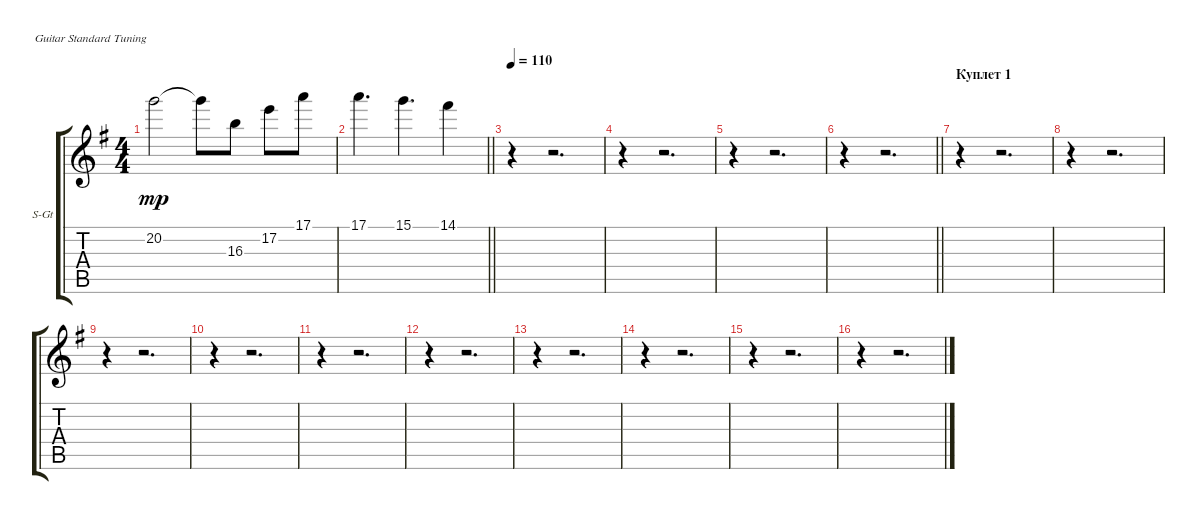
\bracketExtendMode groupsimilarinstruments
\firstSystemTrackNameOrientation horizontal
\otherSystemsTrackNameOrientation horizontal
\track ("Синтезатор 1" "S-Gt") {instrument stringensemble1}
\staff {score tabs}
\tuning (E4 B3 G3 D3 A2 E2)
\displaytranspose 12
\ts (4 4)
\tempo (90 hide)
\clef g2
\ks eminor
20.2.2{dy mp} 20.2{t}.8 16.3.8 17.2.8 17.1.8 |
\barLineRight lightlight
17.1.4{d} 15.1.4{d} 14.1.4 |
\tempo 110
r.4 r.2{d} |
r.4 r.2{d} |
r.4 r.2{d} |
\barLineRight lightlight
r.4 r.2{d} |
\section ("" "Куплет 1")
r.4 r.2{d} |
r.4 r.2{d} |
r.4 r.2{d} |
r.4 r.2{d} |
r.4 r.2{d} |
r.4 r.2{d} |
r.4 r.2{d} |
r.4 r.2{d} |
r.4 r.2{d} |
r.4 r.2{d}
